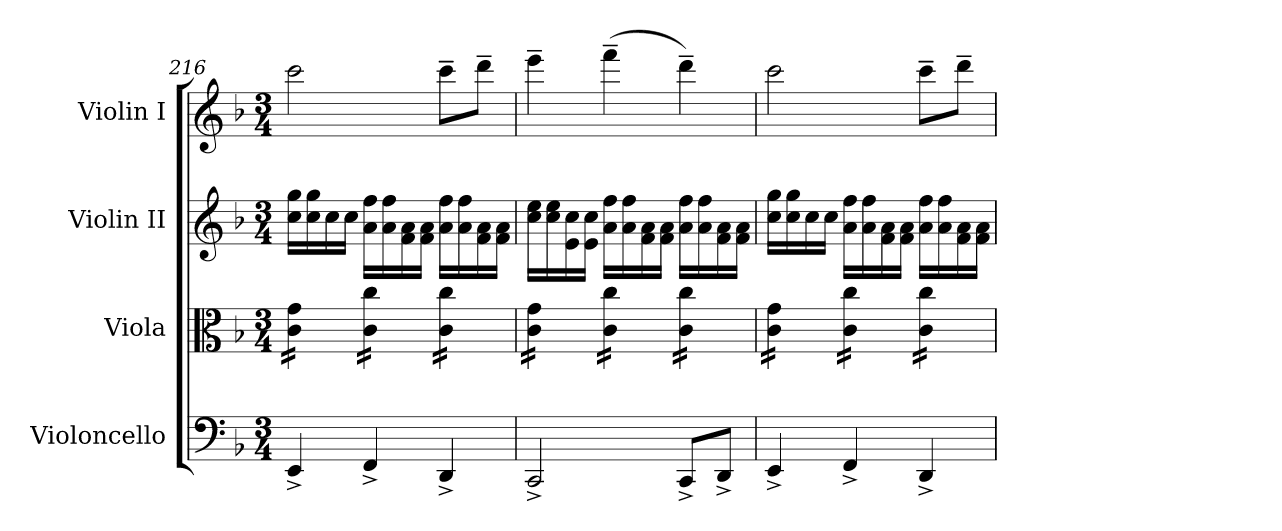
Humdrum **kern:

**kern	**kern	**kern	**kern
*part4	*part3	*part2	*part1
*staff4	*staff3	*staff2	*staff1
*I"Violoncello	*I"Viola	*I"Violin II	*I"Violin I
*I'Vc	*I'Vla	*I'Vln	*I'Vln
*clefF4	*clefC3	*clefG2	*clefG2
*k[b-]	*k[b-]	*k[b-]	*k[b-]
*M3/4	*M3/4	*M3/4	*M3/4
=216	=216	=216	=216
*	*tremolo	*	*
4EE^/	16c\ 16g\LL	16cc\ 16gg\LL	2ccc\
.	16c\ 16g\	16cc\ 16gg\	.
.	16c\ 16g\	16cc\	.
.	16c\ 16g\JJ	16cc\JJ	.
4FF^/	16c\ 16cc\LL	16a\ 16ff\LL	.
.	16c\ 16cc\	16a\ 16ff\	.
.	16c\ 16cc\	16f\ 16a\	.
.	16c\ 16cc\JJ	16f\ 16a\JJ	.
4DD^/	16c\ 16cc\LL	16a\ 16ff\LL	8ccc~\L
.	16c\ 16cc\	16a\ 16ff\	.
.	16c\ 16cc\	16f\ 16a\	8ddd~\J
.	16c\ 16cc\JJ	16f\ 16a\JJ	.
=217	=217	=217	=217
2CC^/	16c\ 16g\LL	16cc\ 16ee\LL	4eee~\
.	16c\ 16g\	16cc\ 16ee\	.
.	16c\ 16g\	16e\ 16cc\	.
.	16c\ 16g\JJ	16e\ 16cc\JJ	.
.	16c\ 16cc\LL	16a\ 16ff\LL	(>4fff~\
.	16c\ 16cc\	16a\ 16ff\	.
.	16c\ 16cc\	16f\ 16a\	.
.	16c\ 16cc\JJ	16f\ 16a\JJ	.
8CC^/L	16c\ 16cc\LL	16a\ 16ff\LL	4ddd~\)
.	16c\ 16cc\	16a\ 16ff\	.
8DD^/J	16c\ 16cc\	16f\ 16a\	.
.	16c\ 16cc\JJ	16f\ 16a\JJ	.
=218	=218	=218	=218
4EE^/	16c\ 16g\LL	16cc\ 16gg\LL	2ccc\
.	16c\ 16g\	16cc\ 16gg\	.
.	16c\ 16g\	16cc\	.
.	16c\ 16g\JJ	16cc\JJ	.
4FF^/	16c\ 16cc\LL	16a\ 16ff\LL	.
.	16c\ 16cc\	16a\ 16ff\	.
.	16c\ 16cc\	16f\ 16a\	.
.	16c\ 16cc\JJ	16f\ 16a\JJ	.
4DD^/	16c\ 16cc\LL	16a\ 16ff\LL	8ccc~\L
.	16c\ 16cc\	16a\ 16ff\	.
.	16c\ 16cc\	16f\ 16a\	8ddd~\J
.	16c\ 16cc\JJ	16f\ 16a\JJ	.
*	*Xtremolo	*	*
=	=	=	=
*-	*-	*-	*-
